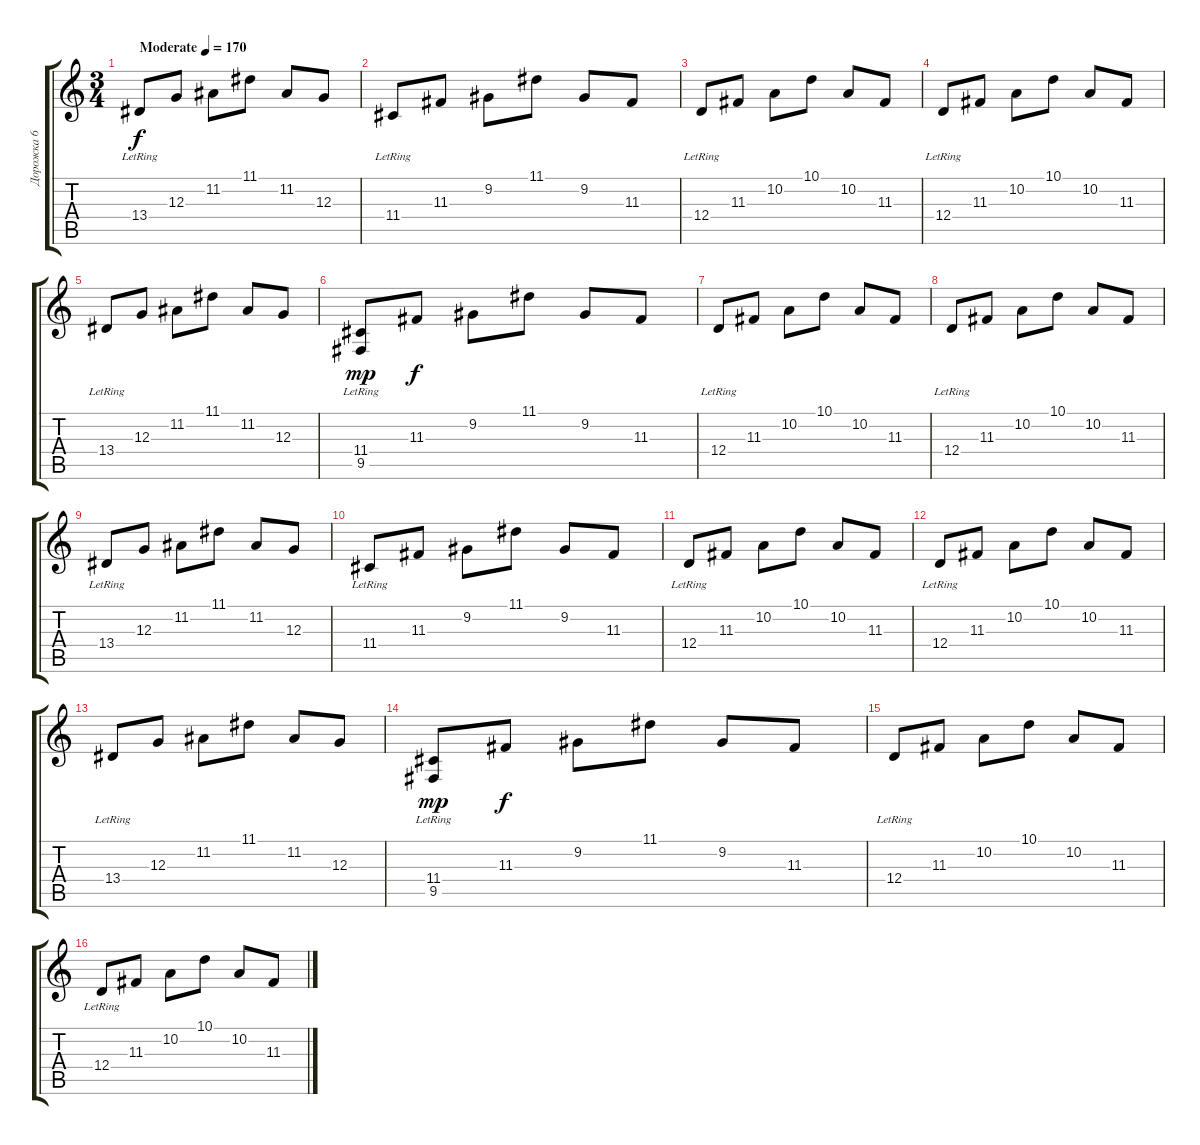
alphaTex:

\track ("Дорожка 6" "Дорожка 6") {instrument fx1rain}
\staff {score tabs}
\tuning (E4 B3 G3 D3 A2 D2) {hide}
\ts (3 4)
\tempo (170 "Moderate")
\clef g2
\ks c
13.4{lr}.8{dy f instrument fx1rain} 12.3.8 11.2.8 11.1.8 11.2.8 12.3.8 |
11.4{lr}.8 11.3.8 9.2.8 11.1.8 9.2.8 11.3.8 |
12.4{lr}.8 11.3.8 10.2.8 10.1.8 10.2.8 11.3.8 |
12.4{lr}.8 11.3.8 10.2.8 10.1.8 10.2.8 11.3.8 |
13.4{lr}.8 12.3.8 11.2.8 11.1.8 11.2.8 12.3.8 |
(11.4 9.5{lr}).8{dy mp} 11.3.8{dy f} 9.2.8 11.1.8 9.2.8 11.3.8 |
12.4{lr}.8 11.3.8 10.2.8 10.1.8 10.2.8 11.3.8 |
12.4{lr}.8 11.3.8 10.2.8 10.1.8 10.2.8 11.3.8 |
13.4{lr}.8 12.3.8 11.2.8 11.1.8 11.2.8 12.3.8 |
11.4{lr}.8 11.3.8 9.2.8 11.1.8 9.2.8 11.3.8 |
12.4{lr}.8 11.3.8 10.2.8 10.1.8 10.2.8 11.3.8 |
12.4{lr}.8 11.3.8 10.2.8 10.1.8 10.2.8 11.3.8 |
13.4{lr}.8 12.3.8 11.2.8 11.1.8 11.2.8 12.3.8 |
(11.4 9.5{lr}).8{dy mp} 11.3.8{dy f} 9.2.8 11.1.8 9.2.8 11.3.8 |
12.4{lr}.8 11.3.8 10.2.8 10.1.8 10.2.8 11.3.8 |
12.4{lr}.8 11.3.8 10.2.8 10.1.8 10.2.8 11.3.8
